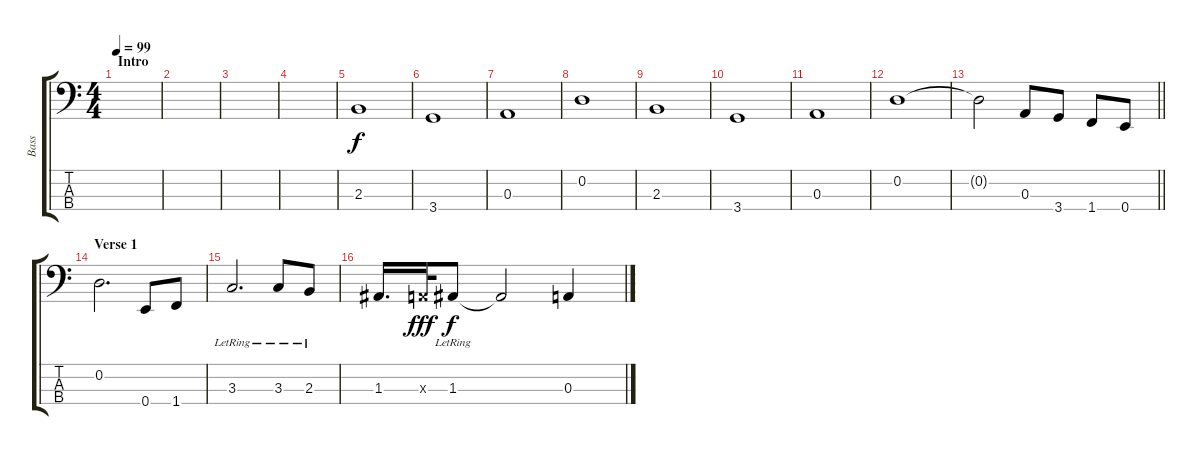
\track ("Bass" "Bass") {instrument fretlessbass}
\staff {score tabs}
\tuning (G2 D2 A1 E1) {hide}
\ts (4 4)
\section ("" "Intro")
\tempo 99
\clef f4
\ks c
|
|
|
|
2.3.1 |
3.4.1 |
0.3.1 |
0.2.1 |
2.3.1 |
3.4.1 |
0.3.1 |
0.2.1 |
\barLineRight lightlight
0.2{t}.2 0.3.8 3.4.8 1.4.8 0.4.8 |
\section ("" "Verse 1")
0.2.2{d} 0.4.8 1.4.8 |
3.3{lr}.2{d} 3.3{lr}.8 2.3{lr}.8 |
1.3.16{d} 0.3{x}.32{dy fff} 1.3{lr}.8{dy f} 1.3{t}.2 0.3.4
